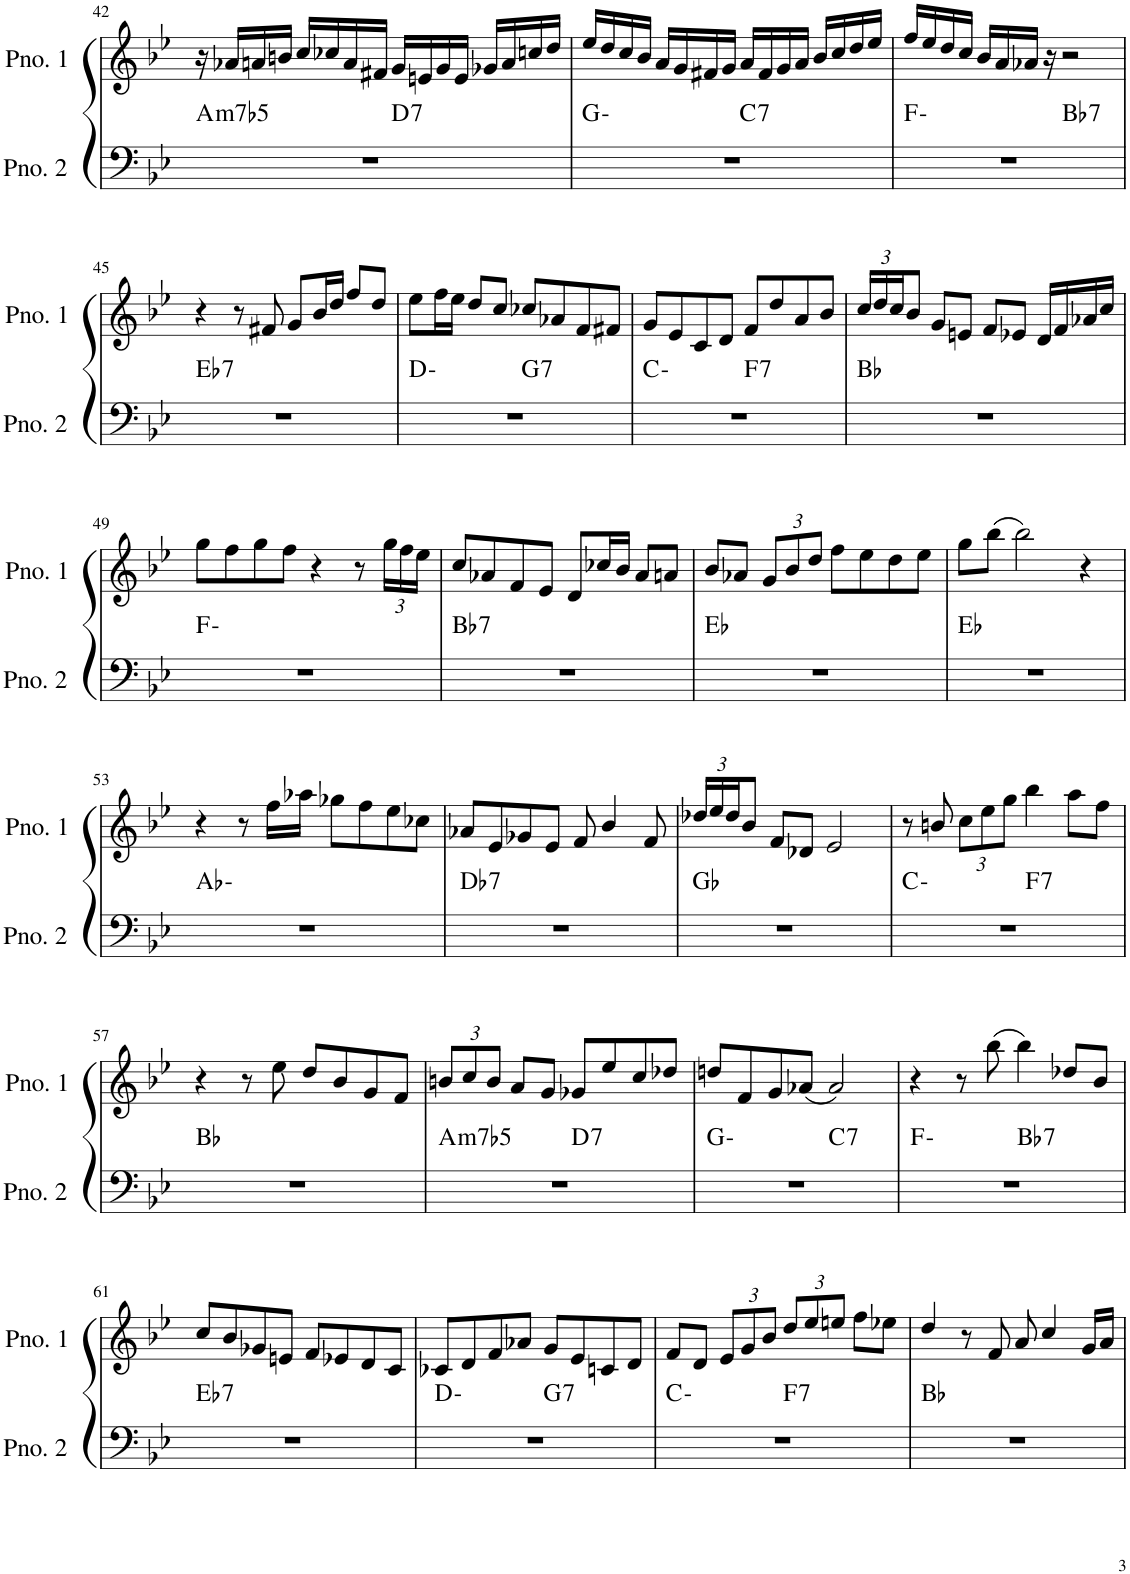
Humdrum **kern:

**kern	**harte	**kern
*part2	*part2	*part1
*staff2	*	*staff1
*I"ピアノ 2	*	*I"ピアノ 1
!!LO:PB:g=z
*clefF4	*	*clefG2
*k[b-e-]	*	*k[b-e-]
*M4/4	*	*M4/4
=42	=42	=42
!	!LO:H:kt=m7b5	!
*^	*	*
1r	2ryy	A:hdim7	16r
.	.	.	16a-X/LL
.	.	.	16an/
.	.	.	16bn/JJ
.	.	.	16cc/LL
.	.	.	16cc-X/
.	.	.	16a/
.	.	.	16f#X/JJ
!	!	!LO:H:kt=7	!
.	2ryy	D:7	16g/LL
.	.	.	16en/
.	.	.	16g/
.	.	.	16e/JJ
.	.	.	16g-X/LL
.	.	.	16a/
.	.	.	16ccn/
.	.	.	16dd/JJ
=43	=43	=43	=43
1r	2ryy	G:min	16ee-/LL
.	.	.	16dd/
.	.	.	16cc/
.	.	.	16b-/JJ
.	.	.	16a/LL
.	.	.	16g/
.	.	.	16f#X/
.	.	.	16g/JJ
!	!	!LO:H:kt=7	!
.	2ryy	C:7	16a/LL
.	.	.	16f#/
.	.	.	16g/
.	.	.	16a/JJ
.	.	.	16b-/LL
.	.	.	16cc/
.	.	.	16dd/
.	.	.	16ee-/JJ
=44	=44	=44	=44
1r	2ryy	F:min	16ff/LL
.	.	.	16ee-/
.	.	.	16dd/
.	.	.	16cc/JJ
.	.	.	16b-/LL
.	.	.	16a/
.	.	.	16a-X/JJ
.	.	.	16r
!	!	!LO:H:kt=7	!
.	2ryy	Bb:7	2r
!!LO:LB:g=z
=45	=45	=45	=45
!	!	!LO:H:kt=7	!
*v	*v	*	*
1r	Eb:7	4r
.	.	8r
.	.	8f#X/
.	.	8g/L
.	.	16b-/L
.	.	16dd/JJ
.	.	8ff/L
.	.	8dd/J
=46	=46	=46
*^	*	*
1r	2ryy	D:min	8ee-\L
.	.	.	16ff\L
.	.	.	16ee-\JJ
.	.	.	8dd/L
.	.	.	8cc/J
!	!	!LO:H:kt=7	!
.	2ryy	G:7	8cc-X/L
.	.	.	8a-X/
.	.	.	8f/
.	.	.	8f#X/J
=47	=47	=47	=47
1r	2ryy	C:min	8g/L
.	.	.	8e-/
.	.	.	8c/
.	.	.	8d/J
!	!	!LO:H:kt=7	!
.	2ryy	F:7	8f/L
.	.	.	8dd/
.	.	.	8a/
.	.	.	8b-/J
*v	*v	*	*
=48	=48	=48
*	*	*Xbrackettup
1r	Bb:maj	24cc/LL
.	.	24dd/
.	.	24cc/J
.	.	8b-/J
.	.	8g/L
.	.	8en/J
.	.	8f/L
.	.	8e-X/J
.	.	16d/LL
.	.	16f/
.	.	16a-X/
.	.	16cc/JJ
!!LO:LB:g=z
=49	=49	=49
1r	F:min	8gg\L
.	.	8ff\
.	.	8gg\
.	.	8ff\J
.	.	4r
.	.	8r
.	.	24gg\LL
.	.	24ff\
.	.	24ee-\JJ
=50	=50	=50
!	!LO:H:kt=7	!
1r	Bb:7	8cc/L
.	.	8a-X/
.	.	8f/
.	.	8e-/J
.	.	8d/L
.	.	16cc-X/L
.	.	16b-/JJ
.	.	8a-/L
.	.	8an/J
=51	=51	=51
1r	Eb:maj	8b-/L
.	.	8a-X/J
.	.	12g/L
.	.	12b-/
.	.	12dd/J
.	.	8ff\L
.	.	8ee-\
.	.	8dd\
.	.	8ee-\J
=52	=52	=52
1r	Eb:maj	8gg\L
.	.	(8bb-\J
.	.	2bb-\)
.	.	4r
!!LO:LB:g=z
=53	=53	=53
1r	Ab:min	4r
.	.	8r
.	.	16ff\LL
.	.	16aa-X\JJ
.	.	8gg-X\L
.	.	8ff\
.	.	8ee-\
.	.	8cc-X\J
=54	=54	=54
!	!LO:H:kt=7	!
1r	Db:7	8a-X/L
.	.	8e-/
.	.	8g-X/
.	.	8e-/J
.	.	8f/
.	.	4b-/
.	.	8f/
=55	=55	=55
1r	Gb:maj	24dd-X/LL
.	.	24ee-/
.	.	24dd-/J
.	.	8b-/J
.	.	8f/L
.	.	8d-X/J
.	.	2e-/
=56	=56	=56
*^	*	*
1r	2ryy	C:min	8r
.	.	.	8bn/
.	.	.	12cc\L
.	.	.	12ee-\
.	.	.	12gg\J
!	!	!LO:H:kt=7	!
.	2ryy	F:7	4bb-\
.	.	.	8aa\L
.	.	.	8ff\J
*v	*v	*	*
!!LO:LB:g=z
=57	=57	=57
1r	Bb:maj	4r
.	.	8r
.	.	8ee-\
.	.	8dd/L
.	.	8b-/
.	.	8g/
.	.	8f/J
=58	=58	=58
!	!LO:H:kt=m7b5	!
*^	*	*
1r	2ryy	A:hdim7	12bn/L
.	.	.	12cc/
.	.	.	12b/J
.	.	.	8a/L
.	.	.	8g/J
!	!	!LO:H:kt=7	!
.	2ryy	D:7	8g-X/L
.	.	.	8ee-/
.	.	.	8cc/
.	.	.	8dd-X/J
=59	=59	=59	=59
1r	2ryy	G:min	8ddn/L
.	.	.	8f/
.	.	.	8g/
.	.	.	(8a-X/J
!	!	!LO:H:kt=7	!
.	2ryy	C:7	2a-/)
=60	=60	=60	=60
1r	2ryy	F:min	4r
.	.	.	8r
.	.	.	(8bb-\
!	!	!LO:H:kt=7	!
.	2ryy	Bb:7	4bb-\)
.	.	.	8dd-X/L
.	.	.	8b-/J
!!LO:LB:g=z
=61	=61	=61	=61
!	!	!LO:H:kt=7	!
*v	*v	*	*
1r	Eb:7	8cc/L
.	.	8b-/
.	.	8g-X/
.	.	8en/J
.	.	8f/L
.	.	8e-X/
.	.	8d/
.	.	8c/J
=62	=62	=62
*^	*	*
1r	2ryy	D:min	8c-X/L
.	.	.	8d/
.	.	.	8f/
.	.	.	8a-X/J
!	!	!LO:H:kt=7	!
.	2ryy	G:7	8g/L
.	.	.	8e-/
.	.	.	8cn/
.	.	.	8d/J
=63	=63	=63	=63
1r	2ryy	C:min	8f/L
.	.	.	8d/J
.	.	.	12e-/L
.	.	.	12g/
.	.	.	12b-/J
!	!	!LO:H:kt=7	!
.	2ryy	F:7	12dd/L
.	.	.	12ee-/
.	.	.	12een/J
.	.	.	8ff\L
.	.	.	8ee-X\J
*v	*v	*	*
=64	=64	=64
1r	Bb:maj	4dd/
.	.	8r
.	.	8f/
.	.	8a/
.	.	4cc/
.	.	16g/LL
.	.	16a/JJ
=	=	=
*-	*-	*-
